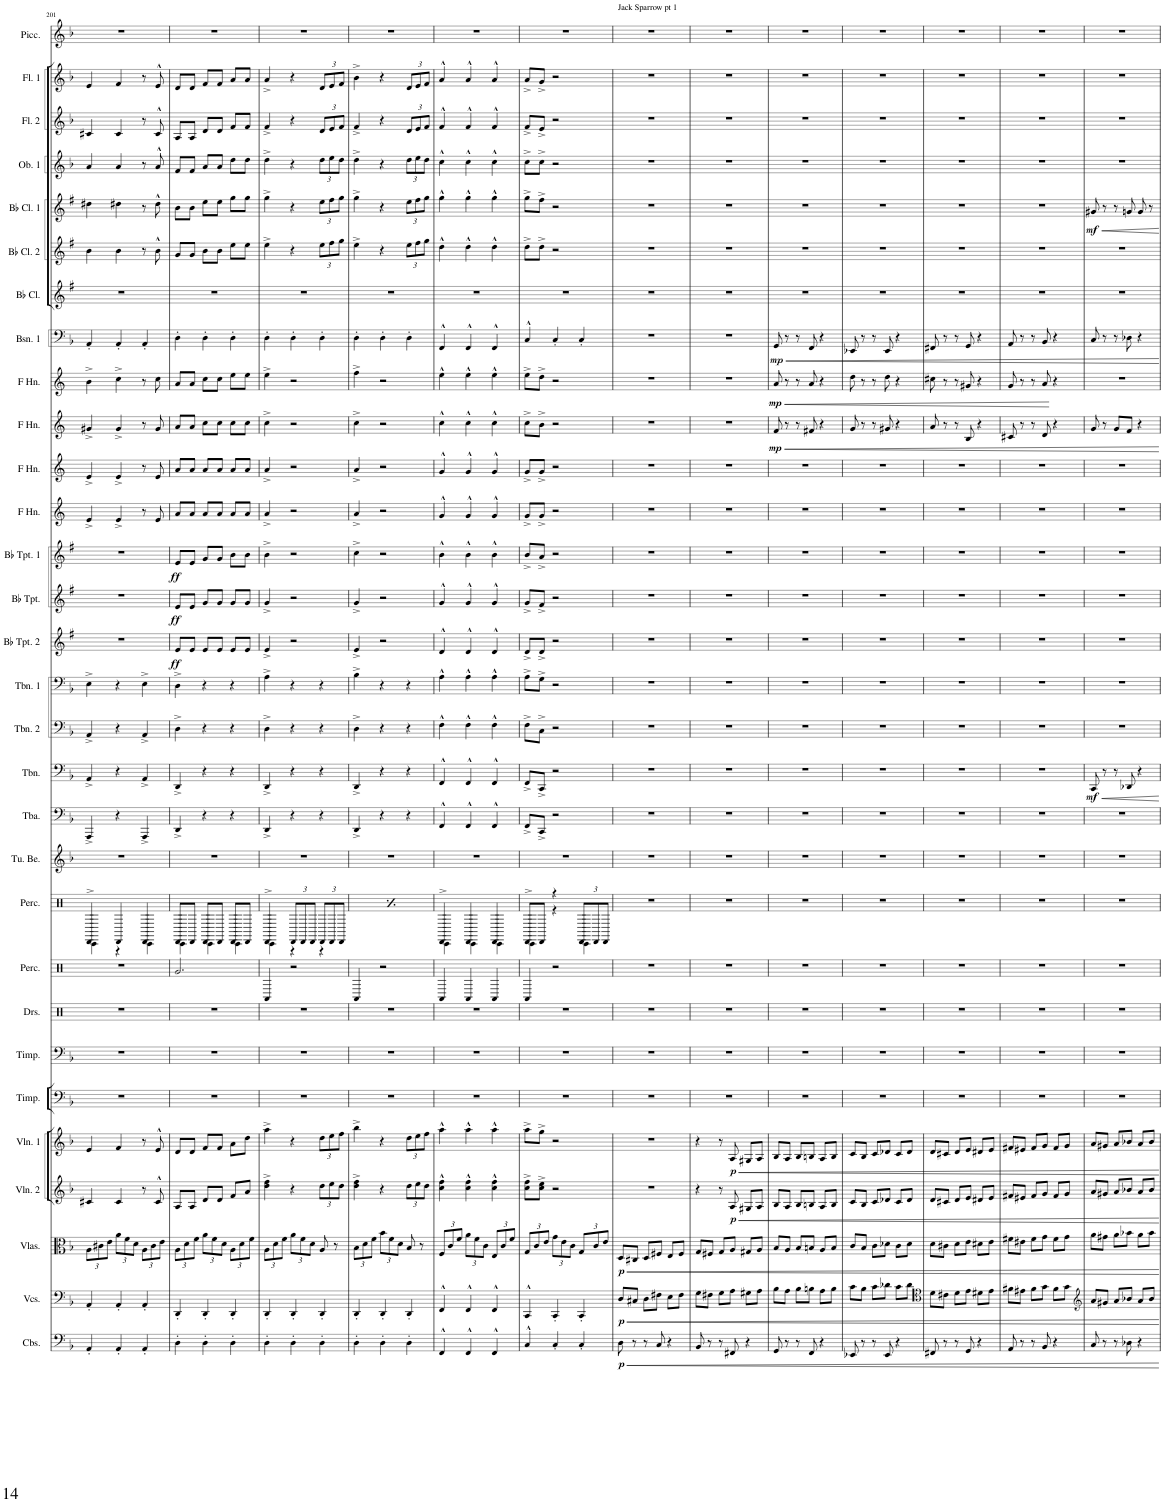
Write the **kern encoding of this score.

**kern	**dynam	**kern	**dynam	**kern	**dynam	**kern	**dynam	**kern	**dynam	**kern	**kern	**kern	**kern	**kern	**kern	**kern	**kern	**dynam	**kern	**kern	**kern	**dynam	**kern	**dynam	**kern	**dynam	**kern	**kern	**kern	**dynam	**kern	**dynam	**kern	**dynam	**kern	**kern	**kern	**dynam	**kern	**kern	**kern	**kern
*part30	*part30	*part29	*part29	*part28	*part28	*part27	*part27	*part26	*part26	*part25	*part24	*part23	*part22	*part21	*part20	*part19	*part18	*part18	*part17	*part16	*part15	*part15	*part14	*part14	*part13	*part13	*part12	*part11	*part10	*part10	*part9	*part9	*part8	*part8	*part7	*part6	*part5	*part5	*part4	*part3	*part2	*part1
*staff30	*staff30	*staff29	*staff29	*staff28	*staff28	*staff27	*staff27	*staff26	*staff26	*staff25	*staff24	*staff23	*staff22	*staff21	*staff20	*staff19	*staff18	*staff18	*staff17	*staff16	*staff15	*staff15	*staff14	*staff14	*staff13	*staff13	*staff12	*staff11	*staff10	*staff10	*staff9	*staff9	*staff8	*staff8	*staff7	*staff6	*staff5	*staff5	*staff4	*staff3	*staff2	*staff1
*I"Contrabasses	*	*I"Violoncellos	*	*I"Violas	*	*I"Violin 2	*	*I"Violin 1	*	*I"Timpani	*I"Timpani	*I"Drumset	*I"Percussion	*I"Percussion	*I"Tubular Bells	*I"Tuba	*I"Trombone	*	*I"Trombone 2	*I"Trombone 1	*I"Bb Trumpet 2	*	*I"Bb Trumpet	*	*I"Bb Trumpet 1	*	*I"Horn in F	*I"Horn in F	*I"Horn in F	*	*I"Horn in F	*	*I"Bassoon 1	*	*I"Bb Clarinet	*I"Bb Clarinet 2	*I"Bb Clarinet 1	*	*I"Oboe 1	*I"Flute 2	*I"Flute 1	*I"Piccolo
*I'Cbs.	*	*I'Vcs.	*	*I'Vlas.	*	*I'Vln. 2	*	*I'Vln. 1	*	*I'Timp.	*I'Timp.	*I'Drs.	*I'Perc.	*I'Perc.	*I'Tu. Be.	*I'Tba.	*I'Tbn.	*	*I'Tbn. 2	*I'Tbn. 1	*I'Bb Tpt. 2	*	*I'Bb Tpt.	*	*I'Bb Tpt. 1	*	*	*	*	*	*	*	*I'Bsn. 1	*	*I'Bb Cl.	*I'Bb Cl. 2	*I'Bb Cl. 1	*	*I'Ob. 1	*I'Fl. 2	*I'Fl. 1	*I'Picc.
!!LO:PB:g=z
*clefF4	*	*clefF4	*	*clefC3	*	*clefG2	*	*clefG2	*	*clefF4	*clefF4	*clefX	*clefX	*clefX	*clefG2	*clefF4	*clefF4	*	*clefF4	*clefF4	*clefG2	*	*clefG2	*	*clefG2	*	*clefG2	*clefG2	*clefG2	*	*clefG2	*	*clefF4	*	*clefG2	*clefG2	*clefG2	*	*clefG2	*clefG2	*clefG2	*clefG2
*Trd7c12	*	*	*	*	*	*	*	*	*	*	*	*	*	*	*	*	*	*	*	*	*Trd1c2	*	*Trd1c2	*	*Trd1c2	*	*Trd4c7	*Trd4c7	*Trd4c7	*	*Trd4c7	*	*Trd5c9	*	*Trd1c2	*Trd1c2	*Trd1c2	*	*	*	*	*Trd-7c-12
*k[b-]	*	*k[b-]	*	*k[b-]	*	*k[b-]	*	*k[b-]	*	*k[b-]	*k[b-]	*k[]	*k[]	*k[]	*k[b-]	*k[b-]	*k[b-]	*	*k[b-]	*k[b-]	*k[f#]	*	*k[f#]	*	*k[f#]	*	*k[]	*k[]	*k[]	*	*k[]	*	*k[b-]	*	*k[f#]	*k[f#]	*k[f#]	*	*k[b-]	*k[b-]	*k[b-]	*k[b-]
*M3/4	*	*M3/4	*	*M3/4	*	*M3/4	*	*M3/4	*	*M3/4	*M3/4	*M3/4	*M3/4	*M3/4	*M3/4	*M3/4	*M3/4	*	*M3/4	*M3/4	*M3/4	*	*M3/4	*	*M3/4	*	*M3/4	*M3/4	*M3/4	*	*M3/4	*	*M3/4	*	*M3/4	*M3/4	*M3/4	*	*M3/4	*M3/4	*M3/4	*M3/4
*	*	*	*	*Xbrackettup	*	*	*	*	*	*	*	*	*	*	*	*	*	*	*	*	*	*	*	*	*	*	*	*	*	*	*	*	*	*	*	*	*	*	*	*	*	*
=201	=201	=201	=201	=201	=201	=201	=201	=201	=201	=201	=201	=201	=201	=201	=201	=201	=201	=201	=201	=201	=201	=201	=201	=201	=201	=201	=201	=201	=201	=201	=201	=201	=201	=201	=201	=201	=201	=201	=201	=201	=201	=201
*	*	*	*	*	*	*	*	*	*	*	*	*	*	*^	*	*	*	*	*	*	*	*	*	*	*	*	*	*	*	*	*	*	*	*	*	*	*	*	*	*	*	*
4AA'/	.	4AA'/	.	12A\L	.	4c#X/	.	4e/	.	2.r	2.r	2.r	2.r	4DD^/	4CC\	2.r	4AAA^/	4AA^/	.	4AA^/	4E^\	2.r	.	2.r	.	2.r	.	4e^/	4e^/	4g#X^/	.	4b^\	.	4AA'/	.	2.r	4b\	4dd#X\	.	4a/	4c#X/	4e/	2.r
.	.	.	.	12c#X\	.	.	.	.	.	.	.	.	.	.	.	.	.	.	.	.	.	.	.	.	.	.	.	.	.	.	.	.	.	.	.	.	.	.	.	.	.	.	.
.	.	.	.	12e\J	.	.	.	.	.	.	.	.	.	.	.	.	.	.	.	.	.	.	.	.	.	.	.	.	.	.	.	.	.	.	.	.	.	.	.	.	.	.	.
4AA'/	.	4AA'/	.	12a\L	.	4c#/	.	4f/	.	.	.	.	.	4DD/	4r	.	4r	4r	.	4r	4r	.	.	.	.	.	.	4e^/	4e^/	4g#^/	.	4cc^\	.	4AA'/	.	.	4b\	4dd#X\	.	4a/	4c#/	4f/	.
.	.	.	.	12f\	.	.	.	.	.	.	.	.	.	.	.	.	.	.	.	.	.	.	.	.	.	.	.	.	.	.	.	.	.	.	.	.	.	.	.	.	.	.	.
.	.	.	.	12d\J	.	.	.	.	.	.	.	.	.	.	.	.	.	.	.	.	.	.	.	.	.	.	.	.	.	.	.	.	.	.	.	.	.	.	.	.	.	.	.
4AA'/	.	4AA'/	.	12A\L	.	8r	.	8r	.	.	.	.	.	4DD/	4CC\	.	4AAA^/	4AA^/	.	4AA^/	4E^\	.	.	.	.	.	.	8r	8r	8r	.	8r	.	4AA'/	.	.	8r	8r	.	8r	8r	8r	.
.	.	.	.	12c#\	.	.	.	.	.	.	.	.	.	.	.	.	.	.	.	.	.	.	.	.	.	.	.	.	.	.	.	.	.	.	.	.	.	.	.	.	.	.	.
.	.	.	.	.	.	8c#^^/	.	8e^^/	.	.	.	.	.	.	.	.	.	.	.	.	.	.	.	.	.	.	.	8e/	8e/	8g#/	.	8cc\	.	.	.	.	8b^^\	8dd#^^\	.	8a^^/	8c#^^/	8e^^/	.
.	.	.	.	12e\J	.	.	.	.	.	.	.	.	.	.	.	.	.	.	.	.	.	.	.	.	.	.	.	.	.	.	.	.	.	.	.	.	.	.	.	.	.	.	.
=202	=202	=202	=202	=202	=202	=202	=202	=202	=202	=202	=202	=202	=202	=202	=202	=202	=202	=202	=202	=202	=202	=202	=202	=202	=202	=202	=202	=202	=202	=202	=202	=202	=202	=202	=202	=202	=202	=202	=202	=202	=202	=202	=202
!	!	!	!	!	!	!	!	!	!	!	!	!	!	!	!	!	!	!	!	!	!	!	!LO:DY:b	!	!LO:DY:b	!	!LO:DY:b	!	!	!	!	!	!	!	!	!	!	!	!	!	!	!	!
4D'\	.	4DD'/	.	12A\L	.	8A/L	.	8d/L	.	2.r	2.r	2.r	2.g/	8DD/L	4CC\	2.r	4DD^/	4DD^/	.	4D^\	4D^\	8e/L	ff	8e/L	ff	8e/L	ff	8a/L	8a/L	8a/L	.	8a/L	.	4D'\	.	2.r	8g/L	8b\L	.	8f/L	8A/L	8d/L	2.r
.	.	.	.	12d\	.	.	.	.	.	.	.	.	.	.	.	.	.	.	.	.	.	.	.	.	.	.	.	.	.	.	.	.	.	.	.	.	.	.	.	.	.	.	.
.	.	.	.	.	.	8A/J	.	8d/J	.	.	.	.	.	8DD/J	.	.	.	.	.	.	.	8e/J	.	8e/J	.	8e/J	.	8a/J	8a/J	8a/J	.	8a/J	.	.	.	.	8g/J	8b\J	.	8f/J	8A/J	8d/J	.
.	.	.	.	12f\J	.	.	.	.	.	.	.	.	.	.	.	.	.	.	.	.	.	.	.	.	.	.	.	.	.	.	.	.	.	.	.	.	.	.	.	.	.	.	.
4D'\	.	4DD'/	.	12a\L	.	8d/L	.	8f/L	.	.	.	.	.	8DD/L	4CC\	.	4r	4r	.	4r	4r	8e/L	.	8g/L	.	8g/L	.	8a/L	8a/L	8cc\L	.	8cc\L	.	4D'\	.	.	8b\L	8ee\L	.	8a/L	8d/L	8f/L	.
.	.	.	.	12f\	.	.	.	.	.	.	.	.	.	.	.	.	.	.	.	.	.	.	.	.	.	.	.	.	.	.	.	.	.	.	.	.	.	.	.	.	.	.	.
.	.	.	.	.	.	8d/J	.	8f/J	.	.	.	.	.	8DD/J	.	.	.	.	.	.	.	8e/J	.	8g/J	.	8g/J	.	8a/J	8a/J	8cc\J	.	8cc\J	.	.	.	.	8b\J	8ee\J	.	8a/J	8d/J	8f/J	.
.	.	.	.	12d\J	.	.	.	.	.	.	.	.	.	.	.	.	.	.	.	.	.	.	.	.	.	.	.	.	.	.	.	.	.	.	.	.	.	.	.	.	.	.	.
4D'\	.	4DD'/	.	12A\L	.	8f/L	.	8a\L	.	.	.	.	.	8DD/L	4CC\	.	4r	4r	.	4r	4r	8e/L	.	8g/L	.	8b\L	.	8a/L	8a/L	8cc\L	.	8ee\L	.	4D'\	.	.	8ee\L	8gg\L	.	8dd\L	8f/L	8a/L	.
.	.	.	.	12d\	.	.	.	.	.	.	.	.	.	.	.	.	.	.	.	.	.	.	.	.	.	.	.	.	.	.	.	.	.	.	.	.	.	.	.	.	.	.	.
.	.	.	.	.	.	8a/J	.	8dd\J	.	.	.	.	.	8DD/J	.	.	.	.	.	.	.	8e/J	.	8g/J	.	8b\J	.	8a/J	8a/J	8cc\J	.	8ee\J	.	.	.	.	8ee\J	8gg\J	.	8dd\J	8f/J	8a/J	.
.	.	.	.	12f\J	.	.	.	.	.	.	.	.	.	.	.	.	.	.	.	.	.	.	.	.	.	.	.	.	.	.	.	.	.	.	.	.	.	.	.	.	.	.	.
=203	=203	=203	=203	=203	=203	=203	=203	=203	=203	=203	=203	=203	=203	=203	=203	=203	=203	=203	=203	=203	=203	=203	=203	=203	=203	=203	=203	=203	=203	=203	=203	=203	=203	=203	=203	=203	=203	=203	=203	=203	=203	=203	=203
4D'\	.	4DD'/	.	12A\L	.	4dd\^ 4ff\^	.	4aa^\	.	2.r	2.r	2.r	4AA/	4DD^/	4CC\	2.r	4DD^/	4DD^/	.	4D^\	4A^\	4e^/	.	4g^/	.	4b^\	.	4a^/	4a^/	4cc^\	.	4ee^\	.	4D'\	.	2.r	4ee^\	4gg^\	.	4dd^\	4f^/	4a^/	2.r
.	.	.	.	12d\	.	.	.	.	.	.	.	.	.	.	.	.	.	.	.	.	.	.	.	.	.	.	.	.	.	.	.	.	.	.	.	.	.	.	.	.	.	.	.
.	.	.	.	12f\J	.	.	.	.	.	.	.	.	.	.	.	.	.	.	.	.	.	.	.	.	.	.	.	.	.	.	.	.	.	.	.	.	.	.	.	.	.	.	.
*	*	*	*	*	*	*	*	*	*	*	*	*	*	*Xbrackettup	*	*	*	*	*	*	*	*	*	*	*	*	*	*	*	*	*	*	*	*	*	*	*	*	*	*	*	*	*
4D'\	.	4DD'/	.	12a\L	.	4r	.	4r	.	.	.	.	2r	12DD/L	4r	.	4r	4r	.	4r	4r	2r	.	2r	.	2r	.	2r	2r	2r	.	2r	.	4D'\	.	.	4r	4r	.	4r	4r	4r	.
.	.	.	.	12f\	.	.	.	.	.	.	.	.	.	12DD/	.	.	.	.	.	.	.	.	.	.	.	.	.	.	.	.	.	.	.	.	.	.	.	.	.	.	.	.	.
.	.	.	.	12d\J	.	.	.	.	.	.	.	.	.	12DD/J	.	.	.	.	.	.	.	.	.	.	.	.	.	.	.	.	.	.	.	.	.	.	.	.	.	.	.	.	.
*	*	*	*	*	*	*Xbrackettup	*	*Xbrackettup	*	*	*	*	*	*	*	*	*	*	*	*	*	*	*	*	*	*	*	*	*	*	*	*	*	*	*	*	*Xbrackettup	*Xbrackettup	*	*Xbrackettup	*Xbrackettup	*Xbrackettup	*
4D'\	.	4DD'/	.	8A/	.	12dd\L	.	12dd\L	.	.	.	.	.	12DD/L	4r	.	4r	4r	.	4r	4r	.	.	.	.	.	.	.	.	.	.	.	.	4D'\	.	.	12ee\L	12ee\L	.	12dd\L	12d/L	12d/L	.
.	.	.	.	.	.	12ee\	.	12ee\	.	.	.	.	.	12DD/	.	.	.	.	.	.	.	.	.	.	.	.	.	.	.	.	.	.	.	.	.	.	12ff#\	12ff#\	.	12ee\	12e/	12e/	.
.	.	.	.	8r	.	.	.	.	.	.	.	.	.	.	.	.	.	.	.	.	.	.	.	.	.	.	.	.	.	.	.	.	.	.	.	.	.	.	.	.	.	.	.
.	.	.	.	.	.	12dd\J	.	12ff\J	.	.	.	.	.	12DD/J	.	.	.	.	.	.	.	.	.	.	.	.	.	.	.	.	.	.	.	.	.	.	12gg\J	12gg\J	.	12dd\J	12f/J	12f/J	.
=204	=204	=204	=204	=204	=204	=204	=204	=204	=204	=204	=204	=204	=204	=204	=204	=204	=204	=204	=204	=204	=204	=204	=204	=204	=204	=204	=204	=204	=204	=204	=204	=204	=204	=204	=204	=204	=204	=204	=204	=204	=204	=204	=204
4D'\	.	4DD'/	.	12B-\L	.	4dd\^ 4ff\^	.	4bb-^\	.	2.r	2.r	2.r	4AA/	4DD^/	4CC\	2.r	4DD^/	4DD^/	.	4D^\	4B-^\	4e^/	.	4g^/	.	4cc^\	.	4a^/	4a^/	4cc^\	.	4ff^\	.	4D'\	.	2.r	4ee^\	4gg^\	.	4dd^\	4f^/	4b-^\	2.r
.	.	.	.	12d\	.	.	.	.	.	.	.	.	.	.	.	.	.	.	.	.	.	.	.	.	.	.	.	.	.	.	.	.	.	.	.	.	.	.	.	.	.	.	.
.	.	.	.	12f\J	.	.	.	.	.	.	.	.	.	.	.	.	.	.	.	.	.	.	.	.	.	.	.	.	.	.	.	.	.	.	.	.	.	.	.	.	.	.	.
4D'\	.	4DD'/	.	12b-\L	.	4r	.	4r	.	.	.	.	2r	12DD/L	4r	.	4r	4r	.	4r	4r	2r	.	2r	.	2r	.	2r	2r	2r	.	2r	.	4D'\	.	.	4r	4r	.	4r	4r	4r	.
.	.	.	.	12f\	.	.	.	.	.	.	.	.	.	12DD/	.	.	.	.	.	.	.	.	.	.	.	.	.	.	.	.	.	.	.	.	.	.	.	.	.	.	.	.	.
.	.	.	.	12d\J	.	.	.	.	.	.	.	.	.	12DD/J	.	.	.	.	.	.	.	.	.	.	.	.	.	.	.	.	.	.	.	.	.	.	.	.	.	.	.	.	.
4D'\	.	4DD'/	.	8B-/	.	12dd\L	.	12dd\L	.	.	.	.	.	12DD/L	4r	.	4r	4r	.	4r	4r	.	.	.	.	.	.	.	.	.	.	.	.	4D'\	.	.	12ee\L	12ee\L	.	12dd\L	12d/L	12d/L	.
.	.	.	.	.	.	12ee\	.	12ee\	.	.	.	.	.	12DD/	.	.	.	.	.	.	.	.	.	.	.	.	.	.	.	.	.	.	.	.	.	.	12ff#\	12ff#\	.	12ee\	12e/	12e/	.
.	.	.	.	8r	.	.	.	.	.	.	.	.	.	.	.	.	.	.	.	.	.	.	.	.	.	.	.	.	.	.	.	.	.	.	.	.	.	.	.	.	.	.	.
.	.	.	.	.	.	12dd\J	.	12ff\J	.	.	.	.	.	12DD/J	.	.	.	.	.	.	.	.	.	.	.	.	.	.	.	.	.	.	.	.	.	.	12gg\J	12gg\J	.	12dd\J	12f/J	12f/J	.
=205	=205	=205	=205	=205	=205	=205	=205	=205	=205	=205	=205	=205	=205	=205	=205	=205	=205	=205	=205	=205	=205	=205	=205	=205	=205	=205	=205	=205	=205	=205	=205	=205	=205	=205	=205	=205	=205	=205	=205	=205	=205	=205	=205
4FF^^/	.	4FF^^/	.	12F/L	.	4cc\^^ 4ff\^^	.	4aa^^\	.	2.r	2.r	2.r	4AA/	4DD^/	4CC\	2.r	4FF^^/	4FF^^/	.	4F^^\	4A^^\	4d^^/	.	4g^^/	.	4b^^\	.	4g^^/	4g^^/	4cc^^\	.	4ee^^\	.	4FF^^/	.	2.r	4dd^^\	4gg^^\	.	4cc^^\	4f^^/	4a^^/	2.r
.	.	.	.	12c/	.	.	.	.	.	.	.	.	.	.	.	.	.	.	.	.	.	.	.	.	.	.	.	.	.	.	.	.	.	.	.	.	.	.	.	.	.	.	.
.	.	.	.	12f/J	.	.	.	.	.	.	.	.	.	.	.	.	.	.	.	.	.	.	.	.	.	.	.	.	.	.	.	.	.	.	.	.	.	.	.	.	.	.	.
4FF^^/	.	4FF^^/	.	12a\L	.	4cc\^^ 4ff\^^	.	4aa^^\	.	.	.	.	4AA/	4DD/	4CC\	.	4FF^^/	4FF^^/	.	4F^^\	4A^^\	4d^^/	.	4g^^/	.	4b^^\	.	4g^^/	4g^^/	4cc^^\	.	4ee^^\	.	4FF^^/	.	.	4dd^^\	4gg^^\	.	4cc^^\	4f^^/	4a^^/	.
.	.	.	.	12f\	.	.	.	.	.	.	.	.	.	.	.	.	.	.	.	.	.	.	.	.	.	.	.	.	.	.	.	.	.	.	.	.	.	.	.	.	.	.	.
.	.	.	.	12c\J	.	.	.	.	.	.	.	.	.	.	.	.	.	.	.	.	.	.	.	.	.	.	.	.	.	.	.	.	.	.	.	.	.	.	.	.	.	.	.
4FF^^/	.	4FF^^/	.	12E/L	.	4cc\^^ 4ff\^^	.	4aa^^\	.	.	.	.	4AA/	4DD/	4CC\	.	4FF^^/	4FF^^/	.	4F^^\	4A^^\	4d^^/	.	4g^^/	.	4b^^\	.	4g^^/	4g^^/	4cc^^\	.	4ee^^\	.	4FF^^/	.	.	4dd^^\	4gg^^\	.	4cc^^\	4f^^/	4a^^/	.
.	.	.	.	12c/	.	.	.	.	.	.	.	.	.	.	.	.	.	.	.	.	.	.	.	.	.	.	.	.	.	.	.	.	.	.	.	.	.	.	.	.	.	.	.
.	.	.	.	12f/J	.	.	.	.	.	.	.	.	.	.	.	.	.	.	.	.	.	.	.	.	.	.	.	.	.	.	.	.	.	.	.	.	.	.	.	.	.	.	.
=206	=206	=206	=206	=206	=206	=206	=206	=206	=206	=206	=206	=206	=206	=206	=206	=206	=206	=206	=206	=206	=206	=206	=206	=206	=206	=206	=206	=206	=206	=206	=206	=206	=206	=206	=206	=206	=206	=206	=206	=206	=206	=206	=206
4C^^/	.	4CC^^/	.	12G/L	.	8cc\^ 8ff\^L	.	8aa^\L	.	2.r	2.r	2.r	4AA/	8DD^/L	4CC\	2.r	8FF^/L	8FF^/L	.	8F^\L	8A^\L	8d^/L	.	8g^/L	.	8b^/L	.	8g^/L	8g^/L	8cc^\L	.	8ee^\L	.	4C^^/	.	2.r	8dd^\L	8gg^\L	.	8cc^\L	8f^/L	8a^/L	2.r
.	.	.	.	12c/	.	.	.	.	.	.	.	.	.	.	.	.	.	.	.	.	.	.	.	.	.	.	.	.	.	.	.	.	.	.	.	.	.	.	.	.	.	.	.
.	.	.	.	.	.	8cc\^ 8ee\^J	.	8gg^\J	.	.	.	.	.	8DD/J	.	.	8CC^/J	8CC^/J	.	8C^\J	8G^\J	8d^/J	.	8f#^/J	.	8a^/J	.	8g^/J	8g^/J	8b^\J	.	8dd^\J	.	.	.	.	8dd^\J	8ff#^\J	.	8cc^\J	8e^/J	8g^/J	.
.	.	.	.	12e/J	.	.	.	.	.	.	.	.	.	.	.	.	.	.	.	.	.	.	.	.	.	.	.	.	.	.	.	.	.	.	.	.	.	.	.	.	.	.	.
4C'/	.	4CC'/	.	12g\L	.	2r	.	2r	.	.	.	.	2r	4r	4r	.	2r	2r	.	2r	2r	2r	.	2r	.	2r	.	2r	2r	2r	.	2r	.	4C'/	.	.	2r	2r	.	2r	2r	2r	.
.	.	.	.	12e\	.	.	.	.	.	.	.	.	.	.	.	.	.	.	.	.	.	.	.	.	.	.	.	.	.	.	.	.	.	.	.	.	.	.	.	.	.	.	.
.	.	.	.	12c\J	.	.	.	.	.	.	.	.	.	.	.	.	.	.	.	.	.	.	.	.	.	.	.	.	.	.	.	.	.	.	.	.	.	.	.	.	.	.	.
4C'/	.	4CC'/	.	12G/L	.	.	.	.	.	.	.	.	.	12DD/L	4CC\	.	.	.	.	.	.	.	.	.	.	.	.	.	.	.	.	.	.	4C'/	.	.	.	.	.	.	.	.	.
.	.	.	.	12c/	.	.	.	.	.	.	.	.	.	12DD/	.	.	.	.	.	.	.	.	.	.	.	.	.	.	.	.	.	.	.	.	.	.	.	.	.	.	.	.	.
.	.	.	.	12e/J	.	.	.	.	.	.	.	.	.	12DD/J	.	.	.	.	.	.	.	.	.	.	.	.	.	.	.	.	.	.	.	.	.	.	.	.	.	.	.	.	.
*	*	*	*	*	*	*	*	*	*	*	*	*	*	*v	*v	*	*	*	*	*	*	*	*	*	*	*	*	*	*	*	*	*	*	*	*	*	*	*	*	*	*	*	*
=207	=207	=207	=207	=207	=207	=207	=207	=207	=207	=207	=207	=207	=207	=207	=207	=207	=207	=207	=207	=207	=207	=207	=207	=207	=207	=207	=207	=207	=207	=207	=207	=207	=207	=207	=207	=207	=207	=207	=207	=207	=207	=207
!	!	!	!	!	!	!	!	!	!	!	!	!	!	!	!	!	!	!	!	!	!	!	!	!	!	!	!	!	!	!	!	!	!	!	!	!	!	!	!	!	!	!LO:TX:a:t=Jack Sparrow pt 1
!	!LO:DY:b	!	!LO:DY:b	!	!LO:DY:b	!	!	!	!	!	!	!	!	!	!	!	!	!	!	!	!	!	!	!	!	!	!	!	!	!	!	!	!	!	!	!	!	!	!	!	!	!
8D\	p	8D/L	p	8D/L	p	2.r	.	2.r	.	2.r	2.r	2.r	2.r	2.r	2.r	2.r	2.r	.	2.r	2.r	2.r	.	2.r	.	2.r	.	2.r	2.r	2.r	.	2.r	.	2.r	.	2.r	2.r	2.r	.	2.r	2.r	2.r	2.r
8r	.	8C#X/J	.	8C#X/J	.	.	.	.	.	.	.	.	.	.	.	.	.	.	.	.	.	.	.	.	.	.	.	.	.	.	.	.	.	.	.	.	.	.	.	.	.	.
8r	.	8D\L	.	8D/L	.	.	.	.	.	.	.	.	.	.	.	.	.	.	.	.	.	.	.	.	.	.	.	.	.	.	.	.	.	.	.	.	.	.	.	.	.	.
8C/	.	8F#X\J	.	8F#X/J	.	.	.	.	.	.	.	.	.	.	.	.	.	.	.	.	.	.	.	.	.	.	.	.	.	.	.	.	.	.	.	.	.	.	.	.	.	.
4r	.	8E\L	.	8E/L	.	.	.	.	.	.	.	.	.	.	.	.	.	.	.	.	.	.	.	.	.	.	.	.	.	.	.	.	.	.	.	.	.	.	.	.	.	.
.	.	8F#\J	.	8F#/J	.	.	.	.	.	.	.	.	.	.	.	.	.	.	.	.	.	.	.	.	.	.	.	.	.	.	.	.	.	.	.	.	.	.	.	.	.	.
=208	=208	=208	=208	=208	=208	=208	=208	=208	=208	=208	=208	=208	=208	=208	=208	=208	=208	=208	=208	=208	=208	=208	=208	=208	=208	=208	=208	=208	=208	=208	=208	=208	=208	=208	=208	=208	=208	=208	=208	=208	=208	=208
8BB-/	.	8G\L	.	8G/L	.	4r	.	4r	.	2.r	2.r	2.r	2.r	2.r	2.r	2.r	2.r	.	2.r	2.r	2.r	.	2.r	.	2.r	.	2.r	2.r	2.r	.	2.r	.	2.r	.	2.r	2.r	2.r	.	2.r	2.r	2.r	2.r
8r	.	8F#X\J	.	8F#X/J	.	.	.	.	.	.	.	.	.	.	.	.	.	.	.	.	.	.	.	.	.	.	.	.	.	.	.	.	.	.	.	.	.	.	.	.	.	.
8r	.	8G\L	.	8G/L	.	8r	.	8r	.	.	.	.	.	.	.	.	.	.	.	.	.	.	.	.	.	.	.	.	.	.	.	.	.	.	.	.	.	.	.	.	.	.
!	!	!	!	!	!	!	!LO:DY:b	!	!LO:DY:b	!	!	!	!	!	!	!	!	!	!	!	!	!	!	!	!	!	!	!	!	!	!	!	!	!	!	!	!	!	!	!	!	!
8FF#X/	.	8A\J	.	8A/J	.	8A/	p	8A/	p	.	.	.	.	.	.	.	.	.	.	.	.	.	.	.	.	.	.	.	.	.	.	.	.	.	.	.	.	.	.	.	.	.
4r	.	8G#X\L	.	8G#X/L	.	8G#X/L	.	8G#X/L	.	.	.	.	.	.	.	.	.	.	.	.	.	.	.	.	.	.	.	.	.	.	.	.	.	.	.	.	.	.	.	.	.	.
.	.	8A\J	.	8A/J	.	8A/J	.	8A/J	.	.	.	.	.	.	.	.	.	.	.	.	.	.	.	.	.	.	.	.	.	.	.	.	.	.	.	.	.	.	.	.	.	.
=209	=209	=209	=209	=209	=209	=209	=209	=209	=209	=209	=209	=209	=209	=209	=209	=209	=209	=209	=209	=209	=209	=209	=209	=209	=209	=209	=209	=209	=209	=209	=209	=209	=209	=209	=209	=209	=209	=209	=209	=209	=209	=209
!	!	!	!	!	!	!	!	!	!	!	!	!	!	!	!	!	!	!	!	!	!	!	!	!	!	!	!	!	!	!LO:DY:b	!	!LO:HP:b	!	!	!	!	!	!	!	!	!	!
!	!	!	!	!	!	!	!	!	!	!	!	!	!	!	!	!	!	!	!	!	!	!	!	!	!	!	!	!	!	!	!	!LO:DY:n=1:b	!	!LO:DY:b	!	!	!	!	!	!	!	!
8GG/	.	8B-\L	.	8B-/L	.	8B-/L	.	8B-/L	.	2.r	2.r	2.r	2.r	2.r	2.r	2.r	2.r	.	2.r	2.r	2.r	.	2.r	.	2.r	.	2.r	2.r	8f/	mp	8a/	< mp	8GG/	mp	2.r	2.r	2.r	.	2.r	2.r	2.r	2.r
8r	.	8A\J	.	8A/J	.	8A/J	.	8A/J	.	.	.	.	.	.	.	.	.	.	.	.	.	.	.	.	.	.	.	.	8r	.	8r	.	8r	.	.	.	.	.	.	.	.	.
8r	.	8B-\L	.	8B-/L	.	8B-/L	.	8B-/L	.	.	.	.	.	.	.	.	.	.	.	.	.	.	.	.	.	.	.	.	8r	.	8r	.	8r	.	.	.	.	.	.	.	.	.
8FF/	.	8Bn\J	.	8Bn/J	.	8Bn/J	.	8Bn/J	.	.	.	.	.	.	.	.	.	.	.	.	.	.	.	.	.	.	.	.	8f#X/	.	8a/	.	8FF/	.	.	.	.	.	.	.	.	.
4r	.	8A\L	.	8A/L	.	8A/L	.	8A/L	.	.	.	.	.	.	.	.	.	.	.	.	.	.	.	.	.	.	.	.	4r	.	4r	.	4r	.	.	.	.	.	.	.	.	.
.	.	8B\J	.	8B/J	.	8B/J	.	8B/J	.	.	.	.	.	.	.	.	.	.	.	.	.	.	.	.	.	.	.	.	.	.	.	.	.	.	.	.	.	.	.	.	.	.
=210	=210	=210	=210	=210	=210	=210	=210	=210	=210	=210	=210	=210	=210	=210	=210	=210	=210	=210	=210	=210	=210	=210	=210	=210	=210	=210	=210	=210	=210	=210	=210	=210	=210	=210	=210	=210	=210	=210	=210	=210	=210	=210
8EE-X/	.	8c\L	.	8c/L	.	8c/L	.	8c/L	.	2.r	2.r	2.r	2.r	2.r	2.r	2.r	2.r	.	2.r	2.r	2.r	.	2.r	.	2.r	.	2.r	2.r	8g/	.	8dd\	.	8EE-X/	.	2.r	2.r	2.r	.	2.r	2.r	2.r	2.r
8r	.	8B-\J	.	8B-/J	.	8B-/J	.	8B-/J	.	.	.	.	.	.	.	.	.	.	.	.	.	.	.	.	.	.	.	.	8r	.	8r	.	8r	.	.	.	.	.	.	.	.	.
8r	.	8c\L	.	8c\L	.	8c/L	.	8c/L	.	.	.	.	.	.	.	.	.	.	.	.	.	.	.	.	.	.	.	.	8r	.	8r	.	8r	.	.	.	.	.	.	.	.	.
8EE-/	.	8d-X\J	.	8d-X\J	.	8d-X/J	.	8d-X/J	.	.	.	.	.	.	.	.	.	.	.	.	.	.	.	.	.	.	.	.	8g#X/	.	8dd\	.	8EE-/	.	.	.	.	.	.	.	.	.
4r	.	8c\L	.	8c\L	.	8c/L	.	8c/L	.	.	.	.	.	.	.	.	.	.	.	.	.	.	.	.	.	.	.	.	4r	.	4r	.	4r	.	.	.	.	.	.	.	.	.
.	.	8d-\J	.	8d-\J	.	8d-/J	.	8d-/J	.	.	.	.	.	.	.	.	.	.	.	.	.	.	.	.	.	.	.	.	.	.	.	.	.	.	.	.	.	.	.	.	.	.
=211	=211	=211	=211	=211	=211	=211	=211	=211	=211	=211	=211	=211	=211	=211	=211	=211	=211	=211	=211	=211	=211	=211	=211	=211	=211	=211	=211	=211	=211	=211	=211	=211	=211	=211	=211	=211	=211	=211	=211	=211	=211	=211
*	*	*clefC4	*	*	*	*	*	*	*	*	*	*	*	*	*	*	*	*	*	*	*	*	*	*	*	*	*	*	*	*	*	*	*	*	*	*	*	*	*	*	*	*
8FF#X/	.	8d\L	.	8d\L	.	8d/L	.	8d/L	.	2.r	2.r	2.r	2.r	2.r	2.r	2.r	2.r	.	2.r	2.r	2.r	.	2.r	.	2.r	.	2.r	2.r	8a/	.	8cc#X\	.	8FF#X/	.	2.r	2.r	2.r	.	2.r	2.r	2.r	2.r
8r	.	8c#X\J	.	8c#X\J	.	8c#X/J	.	8c#X/J	.	.	.	.	.	.	.	.	.	.	.	.	.	.	.	.	.	.	.	.	8r	.	8r	.	8r	.	.	.	.	.	.	.	.	.
8r	.	8d\L	.	8d\L	.	8d/L	.	8d/L	.	.	.	.	.	.	.	.	.	.	.	.	.	.	.	.	.	.	.	.	8r	.	8r	.	8r	.	.	.	.	.	.	.	.	.
8GG/	.	8e\J	.	8e\J	.	8e/J	.	8e/J	.	.	.	.	.	.	.	.	.	.	.	.	.	.	.	.	.	.	.	.	8B/	.	8g#X/	.	8GG/	.	.	.	.	.	.	.	.	.
4r	.	8d#X\L	.	8d#X\L	.	8d#X/L	.	8d#X/L	.	.	.	.	.	.	.	.	.	.	.	.	.	.	.	.	.	.	.	.	4r	.	4r	.	4r	.	.	.	.	.	.	.	.	.
.	.	8e\J	.	8e\J	.	8e/J	.	8e/J	.	.	.	.	.	.	.	.	.	.	.	.	.	.	.	.	.	.	.	.	.	.	.	.	.	.	.	.	.	.	.	.	.	.
=212	=212	=212	=212	=212	=212	=212	=212	=212	=212	=212	=212	=212	=212	=212	=212	=212	=212	=212	=212	=212	=212	=212	=212	=212	=212	=212	=212	=212	=212	=212	=212	=212	=212	=212	=212	=212	=212	=212	=212	=212	=212	=212
8AA/	.	8f#X\L	.	8f#X\L	.	8f#X/L	.	8f#X/L	.	2.r	2.r	2.r	2.r	2.r	2.r	2.r	2.r	.	2.r	2.r	2.r	.	2.r	.	2.r	.	2.r	2.r	8c#X/	.	8g/	.	8AA/	.	2.r	2.r	2.r	.	2.r	2.r	2.r	2.r
8r	.	8e#X\J	.	8e#X\J	.	8e#X/J	.	8e#X/J	.	.	.	.	.	.	.	.	.	.	.	.	.	.	.	.	.	.	.	.	8r	.	8r	.	8r	.	.	.	.	.	.	.	.	.
8r	.	8f#\L	.	8f#\L	.	8f#/L	.	8f#/L	.	.	.	.	.	.	.	.	.	.	.	.	.	.	.	.	.	.	.	.	8r	.	8r	.	8r	.	.	.	.	.	.	.	.	.
8BB-/	.	8g\J	.	8g\J	.	8g/J	.	8g/J	.	.	.	.	.	.	.	.	.	.	.	.	.	.	.	.	.	.	.	.	8d/	.	8a/	.	8BB-/	.	.	.	.	.	.	.	.	.
4r	.	8f#\L	.	8f#\L	.	8f#/L	.	8f#/L	.	.	.	.	.	.	.	.	.	.	.	.	.	.	.	.	.	.	.	.	4r	.	4r	[	4r	.	.	.	.	.	.	.	.	.
.	.	8g\J	.	8g\J	.	8g/J	.	8g/J	.	.	.	.	.	.	.	.	.	.	.	.	.	.	.	.	.	.	.	.	.	.	.	.	.	.	.	.	.	.	.	.	.	.
=213	=213	=213	=213	=213	=213	=213	=213	=213	=213	=213	=213	=213	=213	=213	=213	=213	=213	=213	=213	=213	=213	=213	=213	=213	=213	=213	=213	=213	=213	=213	=213	=213	=213	=213	=213	=213	=213	=213	=213	=213	=213	=213
*	*	*clefG2	*	*	*	*	*	*	*	*	*	*	*	*	*	*	*	*	*	*	*	*	*	*	*	*	*	*	*	*	*	*	*	*	*	*	*	*	*	*	*	*
!	!	!	!	!	!	!	!	!	!	!	!	!	!	!	!	!	!	!LO:DY:b	!	!	!	!	!	!	!	!	!	!	!	!	!	!	!	!	!	!	!	!LO:DY:b	!	!	!	!
8C/	.	8a/L	.	8a\L	.	8a/L	.	8a/L	.	2.r	2.r	2.r	2.r	2.r	2.r	2.r	8CC/	mf	2.r	2.r	2.r	.	2.r	.	2.r	.	2.r	2.r	8g/	.	2.r	.	8C/	.	2.r	2.r	8g#X/	mf	2.r	2.r	2.r	2.r
8r	.	8g#X/J	.	8g#X\J	.	8g#X/J	.	8g#X/J	.	.	.	.	.	.	.	.	8r	.	.	.	.	.	.	.	.	.	.	.	8r	.	.	.	8r	.	.	.	8r	.	.	.	.	.
8r	.	8a/L	.	8a\L	.	8a/L	.	8a/L	.	.	.	.	.	.	.	.	8r	.	.	.	.	.	.	.	.	.	.	.	8g/L	.	.	.	8r	.	.	.	8r	.	.	.	.	.
8D-X\	.	8b-X/J	.	8b-X\J	.	8b-X/J	.	8b-X/J	.	.	.	.	.	.	.	.	8DD-X/	.	.	.	.	.	.	.	.	.	.	.	8f/J	.	.	.	8D-X\	.	.	.	8gn/	.	.	.	.	.
4r	.	8a/L	.	8a\L	.	8a/L	.	8a/L	.	.	.	.	.	.	.	.	4r	.	.	.	.	.	.	.	.	.	.	.	4r	.	.	.	4r	.	.	.	8g/	.	.	.	.	.
.	.	8b-/J	.	8b-\J	.	8b-/J	.	8b-/J	.	.	.	.	.	.	.	.	.	.	.	.	.	.	.	.	.	.	.	.	.	.	.	.	.	.	.	.	8r	.	.	.	.	.
=	=	=	=	=	=	=	=	=	=	=	=	=	=	=	=	=	=	=	=	=	=	=	=	=	=	=	=	=	=	=	=	=	=	=	=	=	=	=	=	=	=	=
*-	*-	*-	*-	*-	*-	*-	*-	*-	*-	*-	*-	*-	*-	*-	*-	*-	*-	*-	*-	*-	*-	*-	*-	*-	*-	*-	*-	*-	*-	*-	*-	*-	*-	*-	*-	*-	*-	*-	*-	*-	*-	*-
